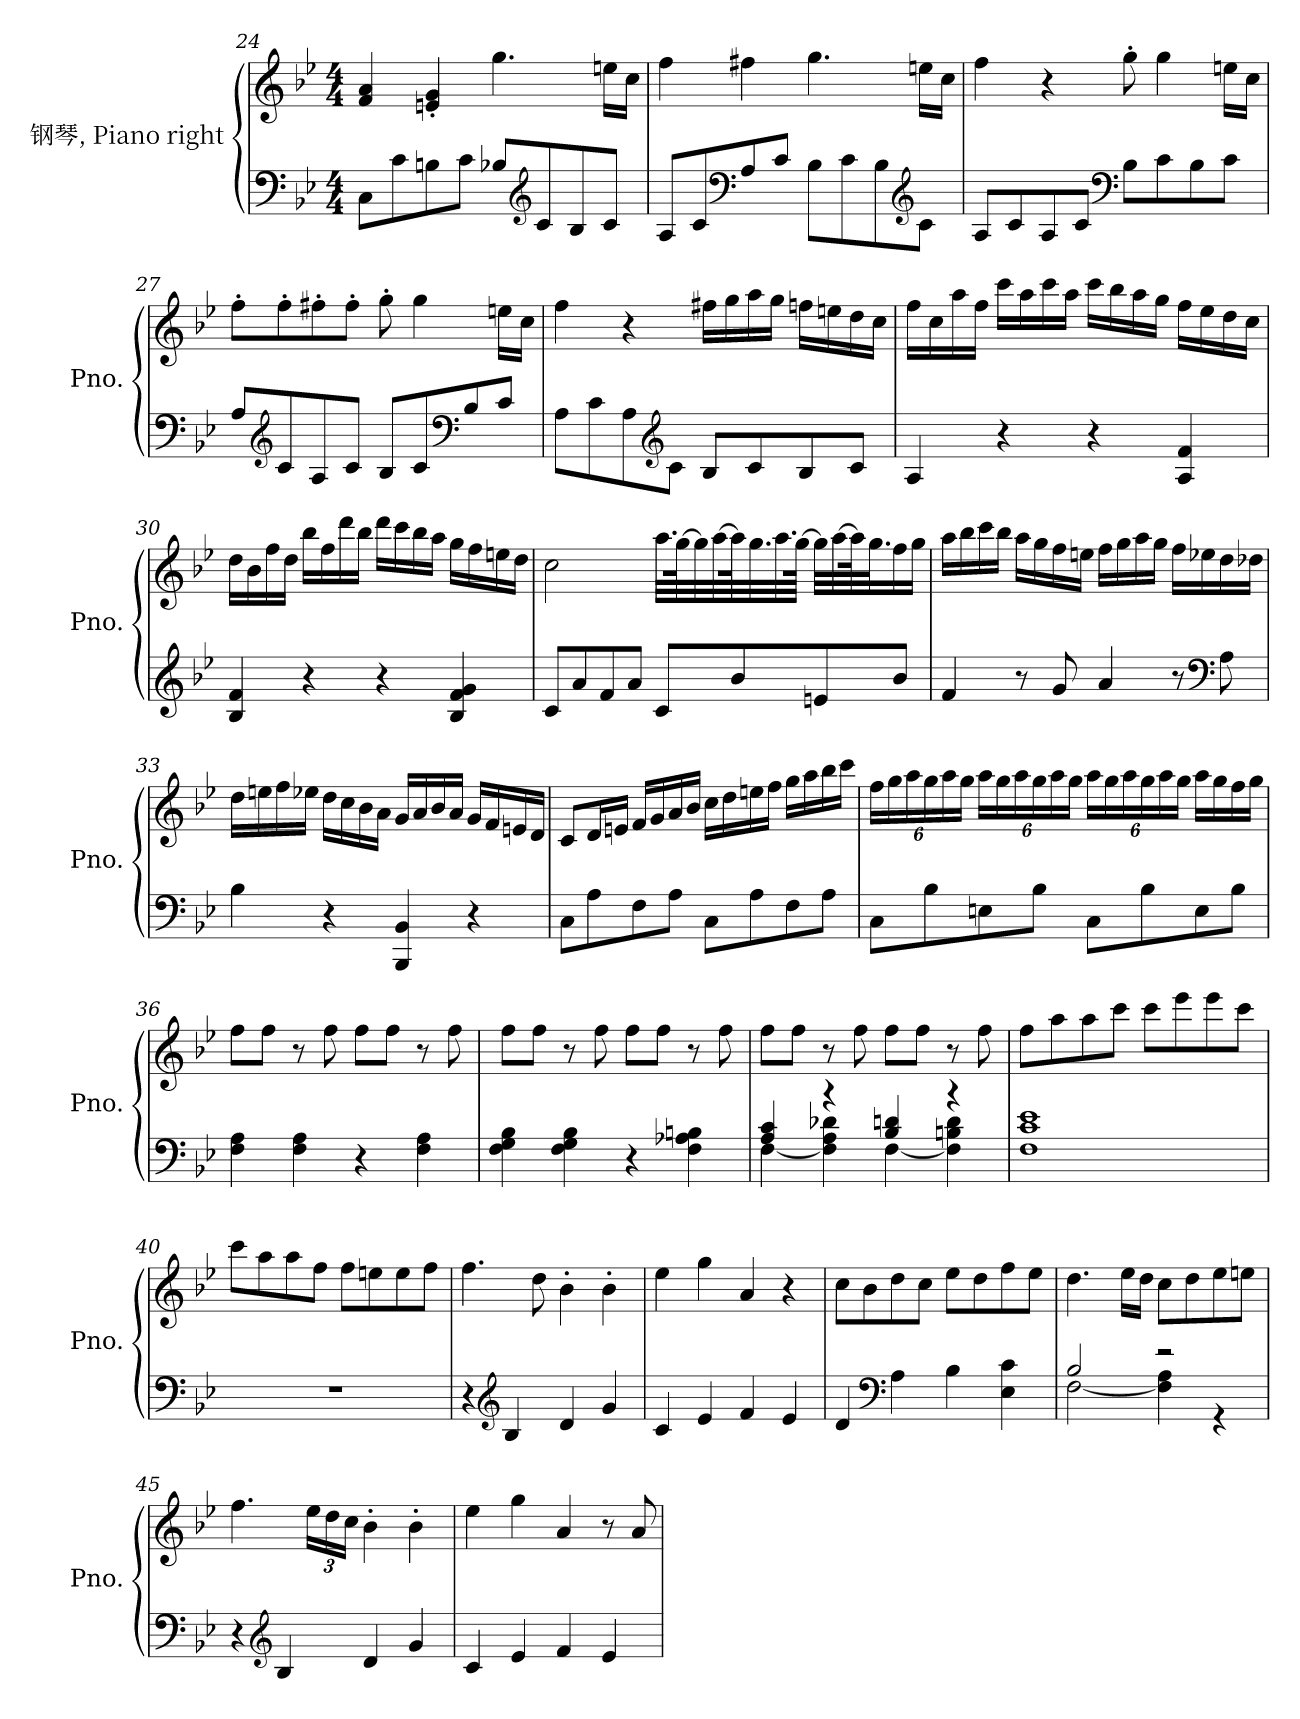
**kern	**kern
*part1	*part1
*staff2	*staff1
*I"钢琴, Piano right	*
*I'Pno.	*
*clefF4	*clefG2
*k[b-e-]	*k[b-e-]
*M4/4	*M4/4
*MM164	*MM164
=24	=24
8C\L	4f/ 4a/
8c\	.
8Bn\	4en/' 4g/'
8c\J	.
*	*MM165
8B-X/L	4.gg\
*clefG2	*
8c/	.
8B-/	.
8c/J	16een\LL
.	16cc\JJ
=25	=25
8A/L	4ff\
8c/	.
*clefF4	*
*	*MM164
8A/	4ff#X\
8c/J	.
*	*MM165
8B-\L	4.gg\
8c\	.
8B-\	.
*clefG2	*
8c\J	16een\LL
.	16cc\JJ
!!LO:PB:g=z
=26	=26
8A/L	4ff\
8c/	.
8A/	4r
8c/J	.
*clefF4	*
*	*MM165
8B-\L	8gg'\
8c\	4gg\
8B-\	.
*	*MM164
8c\J	16een\LL
.	16cc\JJ
=27	=27
8A/L	8ff'\L
*clefG2	*
8c/	8ff'\
8A/	8ff#X'\
8c/J	8ff#'\J
8B-/L	8gg'\
8c/	4gg\
*clefF4	*
8B-/	.
8c/J	16een\LL
.	16cc\JJ
=28	=28
8A\L	4ff\
8c\	.
8A\	4r
*clefG2	*
8c\J	.
8B-/L	16ff#X\LL
.	16gg\
8c/	16aa\
.	16gg\JJ
8B-/	16ffn\LL
.	16een\
8c/J	16dd\
.	16cc\JJ
!!LO:LB:g=z
=29	=29
*	*MM163
4A/	16ff\LL
.	16cc\
.	16aa\
.	16ff\JJ
4r	16ccc\LL
.	16aa\
.	16ccc\
.	16aa\JJ
*	*MM166
4r	16ccc\LL
.	16bb-\
.	16aa\
.	16gg\JJ
4A/ 4f/	16ff\LL
*	*MM164
.	16ee-\
.	16dd\
.	16cc\JJ
=30	=30
4B-/ 4f/	16dd\LL
.	16b-\
.	16ff\
*	*MM165
.	16dd\JJ
4r	16bb-\LL
.	16ff\
.	16ddd\
.	16bb-\JJ
4r	16ddd\LL
.	16ccc\
.	16bb-\
.	16aa\JJ
*	*MM166
4B-/ 4f/ 4g/	16gg\LL
.	16ff\
*	*MM165
.	16een\
.	16dd\JJ
!!LO:LB:g=z
=31	=31
8c/L	2cc\
8a/	.
8f/	.
8a/J	.
8c/L	32.aa\LLL
.	[64gg\K
.	32gg\]
.	[32aa\
8b-/	64aa\K]
.	32.gg\
.	32.aa\
.	[64gg\JJJk
8en/	32gg\LLL]
.	[32aa\
.	64aa\K]
.	32.gg\J
8b-/J	16ff\
.	16gg\JJ
=32	=32
4f/	16aa\LL
.	16bb-\
*	*MM166
.	16ccc\
.	16bb-\JJ
8r	16aa\LL
.	16gg\
8g/	16ff\
.	16een\JJ
4a/	16ff\LL
.	16gg\
*	*MM167
.	16aa\
.	16gg\JJ
8r	16ff\LL
*	*MM165
.	16ee-X\
*clefF4	*
8A\	16dd\
.	16dd-X\JJ
!!LO:LB:g=z
=33	=33
4B-\	16dd\LL
*	*MM166
.	16een\
*	*MM167
.	16ff\
.	16ee-X\JJ
4r	16dd\LL
.	16cc\
.	16b-\
.	16a\JJ
4BBB-/ 4BB-/	16g/LL
*	*MM165
.	16a/
*	*MM166
.	16b-/
.	16a/JJ
4r	16g/LL
.	16f/
.	16en/
.	16d/JJ
=34	=34
*	*MM164
8C\L	8c/L
*	*MM165
8A\	16d/L
.	16en/JJ
8F\	16f/LL
.	16g/
*	*MM166
8A\J	16a/
.	16b-/JJ
*	*MM167
8C\L	16cc\LL
.	16dd\
8A\	16een\
.	16ff\JJ
8F\	16gg\LL
.	16aa\
*	*MM168
8A\J	16bb-\
*	*MM161
.	16ccc\JJ
!!LO:LB:g=z
=35	=35
*	*Xbrackettup
*	*MM154
8C\L	24ff\LL
*	*MM156
.	24gg\
.	24aa\
8B-\	24gg\
.	24aa\
.	24gg\JJ
8En\	24aa\LL
.	24gg\
.	24aa\
8B-\J	24gg\
.	24aa\
.	24gg\JJ
8C\L	24aa\LL
.	24gg\
.	24aa\
8B-\	24gg\
.	24aa\
.	24gg\JJ
8E\	16aa\LL
.	16gg\
8B-\J	16ff\
*	*MM153
.	16gg\JJ
=36	=36
*	*MM165
4F\ 4A\	8ff\L
.	8ff\J
4F\ 4A\	8r
.	8ff\
4r	8ff\L
.	8ff\J
4F\ 4A\	8r
.	8ff\
=37	=37
4F\ 4G\ 4B-\	8ff\L
.	8ff\J
4F\ 4G\ 4B-\	8r
.	8ff\
4r	8ff\L
.	8ff\J
4F\ 4A-X\ 4Bn\	8r
.	8ff\
!!LO:LB:g=z
=38	=38
*^	*
4A/ 4c/	[4F\	8ff\L
.	.	8ff\J
4r	4F\] 4A\ 4d-X\	8r
.	.	8ff\
4B-/ 4dn/	[4F\	8ff\L
.	.	8ff\J
4r	4F\] 4Bn\ 4d\	8r
.	.	8ff\
*v	*v	*
=39	=39
*	*MM164
1F 1c 1e-	8ff\L
.	8aa\
.	8aa\
.	8ccc\J
.	8ccc\L
.	8eee-\
.	8eee-\
.	8ccc\J
=40	=40
1r	8ccc\L
.	8aa\
.	8aa\
.	8ff\J
*	*MM159
.	8ff\L
.	8een\
.	8ee\
*	*MM131
.	8ff\J
=41	=41
*	*MM165
4r	4.ff\
*clefG2	*
4B-/	.
.	8dd\
4d/	4b-'\
*	*MM159
4g/	4b-'\
=42	=42
*	*MM165
4c/	4ee-\
4e-/	4gg\
*	*MM164
4f/	4a/
4e-/	4r
!!LO:PB:g=z
=43	=43
*	*MM165
4d/	8cc\L
.	8b-\
*clefF4	*
4A\	8dd\
.	8cc\J
4B-\	8ee-\L
.	8dd\
*	*MM162
4E-\ 4c\	8ff\
.	8ee-\J
=44	=44
*	*MM164
*^	*
2B-/	[2F\	4.dd\
.	.	16ee-\LL
.	.	16dd\JJ
2r	4F\] 4A\	8cc\L
.	.	8dd\
.	4r	8ee-\
.	.	8een\J
*v	*v	*
=45	=45
*	*MM165
4r	4.ff\
*clefG2	*
4B-/	.
.	24ee-\LL
.	24dd\
.	24cc\JJ
*	*MM167
4d/	4b-'\
*	*MM162
4g/	4b-'\
=46	=46
*	*MM165
4c/	4ee-\
4e-/	4gg\
4f/	4a/
4e-/	8r
.	8a/
=	=
*-	*-
